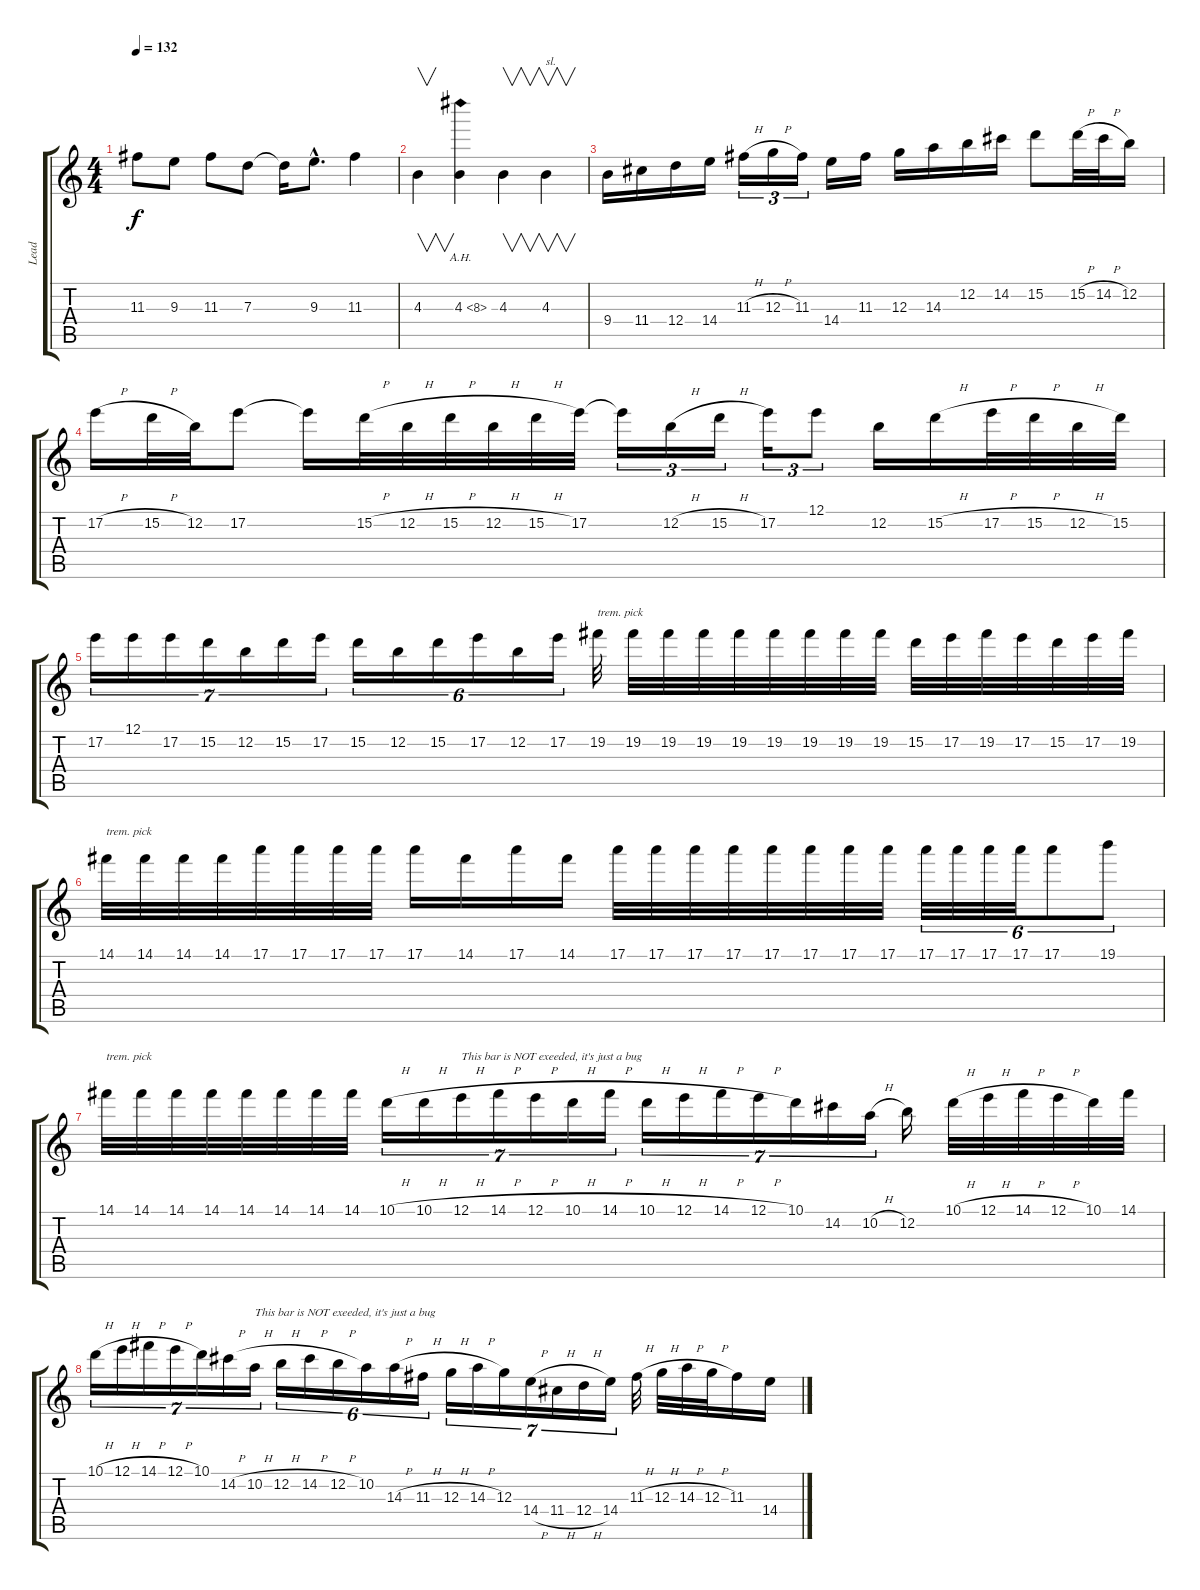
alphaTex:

\track ("Lead" "Lead") {instrument distortionguitar}
\staff {score tabs}
\tuning (E4 B3 G3 D3 A2 E2) {hide}
\ts (4 4)
\tempo 132
\clef g2
\ks c
11.3.8{dy f} 9.3.8 11.3.8 7.3.8 7.3{t}.16 9.3{hac}.8{d} 11.3.4 |
4.3.4{v} 4.3{ah 4}.4 4.3.4{v} 4.3.4{v txt "sl."} |
9.4.16 11.4.16 12.4.16 14.4.16 11.3{h}.16{tu (3 2)} 12.3{h}.16{tu (3 2)} 11.3.16{tu (3 2)} 14.4.16 11.3.16 12.3.16 14.3.16 12.2.16 14.2.16 15.2.8 15.2{h}.32 14.2{h}.32 12.2.16 |
17.2{h}.16 15.2{h}.32 12.2.32 17.2.8 17.2{t}.16 15.2{h}.32 12.2{h}.32 15.2{h}.32 12.2{h}.32 15.2{h}.32 17.2.32 17.2{t}.16{tu (3 2)} 12.2{h}.16{tu (3 2)} 15.2{h}.16{tu (3 2)} 17.2.16{tu (3 2)} 12.1.8{tu (3 2)} 12.2.16 15.2{h}.16 17.2{h}.32 15.2{h}.32 12.2{h}.32 15.2.32 |
17.2.16{tu (7 4)} 12.1.16{tu (7 4)} 17.2.16{tu (7 4)} 15.2.16{tu (7 4)} 12.2.16{tu (7 4)} 15.2.16{tu (7 4)} 17.2.16{tu (7 4)} 15.2.16{tu (6 4)} 12.2.16{tu (6 4)} 15.2.16{tu (6 4)} 17.2.16{tu (6 4)} 12.2.16{tu (6 4)} 17.2.16{tu (6 4)} 19.2.32{txt "trem. pick"} 19.2.32 19.2.32 19.2.32 19.2.32 19.2.32 19.2.32 19.2.32 19.2.32 15.2.32 17.2.32 19.2.32 17.2.32 15.2.32 17.2.32 19.2.32 |
14.1.32{txt "trem. pick"} 14.1.32 14.1.32 14.1.32 17.1.32 17.1.32 17.1.32 17.1.32 17.1.16 14.1.16 17.1.16 14.1.16 17.1.32 17.1.32 17.1.32 17.1.32 17.1.32 17.1.32 17.1.32 17.1.32 17.1.32{tu (6 4)} 17.1.32{tu (6 4)} 17.1.32{tu (6 4)} 17.1.32{tu (6 4)} 17.1.8{tu (6 4)} 19.1.8{tu (6 4)} |
14.1.32{txt "trem. pick"} 14.1.32 14.1.32 14.1.32 14.1.32 14.1.32 14.1.32 14.1.32 10.1{h}.16{tu (7 4)} 10.1{h}.16{tu (7 4)} 12.1{h}.16{tu (7 4) txt "This bar is NOT exeeded, it's just a bug "} 14.1{h}.16{tu (7 4)} 12.1{h}.16{tu (7 4)} 10.1{h}.16{tu (7 4)} 14.1{h}.16{tu (7 4)} 10.1{h}.16{tu (7 4)} 12.1{h}.16{tu (7 4)} 14.1{h}.16{tu (7 4)} 12.1{h}.16{tu (7 4)} 10.1.16{tu (7 4)} 14.2.16{tu (7 4)} 10.2{h}.16{tu (7 4)} 12.2.16 10.1{h}.32 12.1{h}.32 14.1{h}.32 12.1{h}.32 10.1.32 14.1.32 |
10.1{h}.16{tu (7 4)} 12.1{h}.16{tu (7 4)} 14.1{h}.16{tu (7 4)} 12.1{h}.16{tu (7 4)} 10.1.16{tu (7 4)} 14.2{h}.16{tu (7 4)} 10.2{h}.16{tu (7 4) txt "This bar is NOT exeeded, it's just a bug "} 12.2{h}.16{tu (6 4)} 14.2{h}.16{tu (6 4)} 12.2{h}.16{tu (6 4)} 10.2.16{tu (6 4)} 14.3{h}.16{tu (6 4)} 11.3{h}.16{tu (6 4)} 12.3{h}.16{tu (7 4)} 14.3{h}.16{tu (7 4)} 12.3.16{tu (7 4)} 14.4{h}.16{tu (7 4)} 11.4{h}.16{tu (7 4)} 12.4{h}.16{tu (7 4)} 14.4.16{tu (7 4)} 11.3{h}.32 12.3{h}.32 14.3{h}.32 12.3{h}.32 11.3.16 14.4.16
